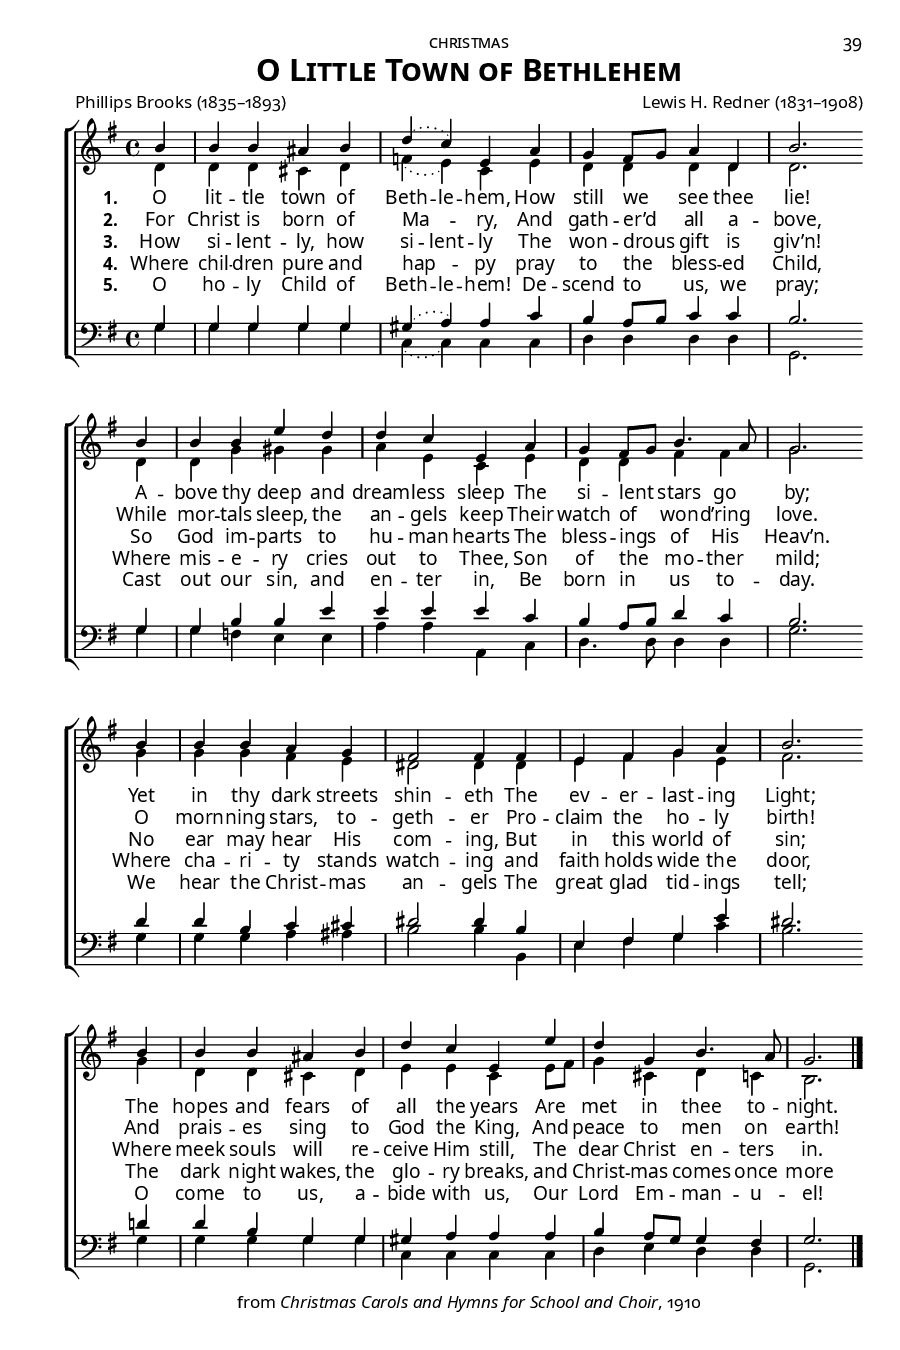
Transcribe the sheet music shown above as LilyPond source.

\version "2.14.2"
\include "util.ly"
\header {
  title = \markup{\override #'(font-name . "Garamond Premier Pro Semibold"){ \abs-fontsize #15 \smallCapsOldStyle"O Little Town of Bethlehem"}}
  poet = \markup\oldStyleNum"Phillips Brooks (1835–1893)"
  composer = \markup\oldStyleNum"Lewis H. Redner (1831–1908)"
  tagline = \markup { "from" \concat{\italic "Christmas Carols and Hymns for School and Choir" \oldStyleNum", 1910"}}
}
\paper {
  paper-height = 9\in
  paper-width = 6\in
  indent = 0\in
  %system-system-spacing = #'((basic-distance . 10) (padding . 0))
  %system-system-spacing =
  %  #'((basic-distance . 0)
  %     (minimum-distance . 0)
  %     (padding . -0.35)
  %     (stretchability . 100))
  ragged-last-bottom = ##f
  ragged-bottom = ##f
  two-sided = ##t
  inner-margin = 0.5\in
  outer-margin = 0.25\in
  top-margin = 0.25\in
  bottom-margin = 0.25\in
  first-page-number = #039
  print-first-page-number = ##t
  headerLine = \markup{\override #'(font-name . "Garamond Premier Pro") \smallCapsOldStyle"christmas"}
  oddHeaderMarkup = \markup\fill-line{
     \override #'(font-name . "Garamond Premier Pro")\abs-fontsize #8.5
     \combine 
        \fill-line{"" \on-the-fly #print-page-number-check-first
        \oldStylePageNum""
        }
        \fill-line{\headerLine}
  }
  evenHeaderMarkup = \markup {
     \override #'(font-name . "Garamond Premier Pro")\abs-fontsize #8.5
     \combine
        \on-the-fly #print-page-number-check-first
        \oldStylePageNum""
        \fill-line{\headerLine}
  }
}
#(set-global-staff-size 15) \paper{ #(define fonts (make-pango-font-tree "GoudyOlSt BT" "Garamond Premier Pro" "Garamond Premier Pro" (/ 15 20))) }
global = {
  \key g \major
  \time 4/4
  \autoBeamOff
  \override DynamicLineSpanner #'staff-padding = #0.0
  \override DynamicLineSpanner #'Y-extent = #'(-1 . 1)
}

sopMusic = \relative c'' {
  \partial 4 b4 |
  b b ais b |
  \slurDotted d( c) e, a |
  \slurSolid g fis8[ g] a4 d, |
  b'2. \bar""\break b4 |
  
  b b e d |
  d c e, a |
  g fis8[ g] b4. a8 |
  g2. \bar""\break b4 |
  
  b b a g |
  fis2 fis4 fis |
  e fis g a |
  b2. \bar""\break b4 |
  
  b b ais b |
  d c e, e' |
  d g, b4. a8 |
  \partial 4*3 g2. \bar "|."
}
sopWords = \lyricmode {
  
}

altoMusic = \relative c' {
  d4 |
  d d cis d |
  \slurDotted f( e) c e |
  d d d d |
  d2. d4 |
  
  d g gis gis |
  a e c e |
  d d fis fis |
  g2. g4 |
  
  g g fis e |
  dis2 dis4 dis |
  e fis g e |
  fis2. g4 |
  
  d d cis d |
  \slurSolid e e c e8[ fis] |
  g4 cis, d4 c |
  b2. \bar "|."
}
altoWords = \lyricmode {
  \dropLyricsIX
  \set stanza = #"1. "
  \set ignoreMelismata = ##t
  O lit -- tle town of Beth -- le -- hem,
  How still we _ see thee lie!
  A -- bove thy deep and dream -- less sleep
  The si -- lent _ \set associatedVoice = "altos" stars go by; \unset associatedVoice
  Yet in thy dark streets shin -- eth
  The ev -- er -- last -- ing Light;
  The hopes and fears of all the years
  Are met in \set associatedVoice = "altos" thee to -- night.
}
altoWordsII = \lyricmode {
  \dropLyricsIX
  \set stanza = #"2. "
  \set ignoreMelismata = ##t
  For Christ is born of Ma -- _ ry,
  And gath -- er’d _ all a -- bove,
  While mor -- tals sleep, the an -- gels keep
  Their watch of _ \set associatedVoice = "altos" won -- d’ring love. \unset associatedVoice
  O morn -- ning stars, to -- geth -- er
  Pro -- claim the ho -- ly birth!
  And prais -- es sing to God the King,
  And peace to \set associatedVoice = "altos" men on earth!
}
altoWordsIII = \lyricmode {
  \dropLyricsIX
  \set stanza = #"3. "
  \set ignoreMelismata = ##t
  How si -- lent -- ly, how si -- lent -- ly
  The won -- drous _ gift is giv’n!
  So God im -- parts to hu -- man hearts
  The bless -- ings _ \set associatedVoice = "altos" of His Heav’n. \unset associatedVoice
  No ear may hear His com -- ing,
  But in this world of sin;
  Where meek souls will re -- ceive Him still,
  The dear Christ \set associatedVoice = "altos" en -- ters in.
}
altoWordsIV = \lyricmode {
  \dropLyricsIX
  \set stanza = #"4. "
  \set ignoreMelismata = ##t
  Where chil -- dren pure and hap -- _ py
    pray to the _ bless -- ed Child,
  Where mis -- e -- ry cries out to Thee,
    Son of the _ \set associatedVoice = "altos" mo -- ther mild; \unset associatedVoice
  Where cha -- ri -- ty stands watch -- ing
    and faith holds wide the door,
  The dark night wakes, the glo -- ry breaks,
    and Christ -- \set associatedVoice = "altos" mas comes once more
}
altoWordsV = \lyricmode {
  \dropLyricsIX
\set ignoreMelismata = ##t
  \set stanza = #"5. "
  O ho -- ly Child of Beth -- le -- hem!
  De -- scend to _ us, we pray;
  Cast out our sin, and en -- ter in,
  Be born in _ \set associatedVoice = "altos" us to -- day. \unset associatedVoice
  We hear the Christ -- mas an -- gels
  The great glad tid -- ings tell;
  O come to us, a -- bide with us,
  Our Lord \set associatedVoice = "altos" Em -- man -- u -- el!
}

tenorMusic = \relative c' {
  g4 |
  g g g g |
  \slurDotted gis( a) a c |
  \slurSolid b a8[ b] c4 c |
  b2. g4 |
  
  g b b e |
  e e e c |
  b a8[ b] d4 c |
  b2. d4 |
  
  d b c cis |
  dis2 dis4 b |
  e, fis g e' |
  dis2. d4 |
  
  d b g g |
  gis a a a |
  b a8[ g] g4 fis |
  g2. \bar "|."
}
tenorWords = \lyricmode {

}

bassMusic = \relative c' {
  g4 |
  g g g g |
  \slurDotted c,( c) c c |
  d d d d |
  g,2. g'4 |
  
  g f e e |
  a a a, c |
  d4. d8 d4 d |
  g2. g4 |
  
  g g a ais | 
  b2 b4 b, |
  e fis g c |
  b2. g4 |
  
  g g g g |
  c, c c c |
  d e d4 d |
  g,2. \bar "|."
}
bassWords = \lyricmode {

}

\score {
  <<
   \new ChoirStaff <<
%    \new Lyrics = sopranos \with { \override VerticalAxisGroup #'nonstaff-relatedstaff-spacing = #'((basic-distance . 1)) }
    \new Staff = women <<
      \new Voice = "sopranos" { \voiceOne << \global \sopMusic >> }
      \new Voice = "altos" { \voiceTwo << \global \altoMusic >> }
    >>
    \new Lyrics \with { alignAboveContext = #"women" } \lyricsto "sopranos" \sopWords
    \new Lyrics = "altosV"  \with { alignBelowContext = #"women" } \lyricsto "sopranos" \altoWordsV
    \new Lyrics = "altosIV"  \with { alignBelowContext = #"women" } \lyricsto "sopranos" \altoWordsIV
    \new Lyrics = "altosIII"  \with { alignBelowContext = #"women" } \lyricsto "sopranos" \altoWordsIII
    \new Lyrics = "altosII"  \with { alignBelowContext = #"women" } \lyricsto "sopranos" \altoWordsII
    \new Lyrics = "altos"  \with { alignBelowContext = #"women" \override VerticalAxisGroup #'nonstaff-relatedstaff-spacing = #'((padding . -0.5)) } \lyricsto "sopranos" \altoWords
   \new Staff = men <<
      \clef bass
      \new Voice = "tenors" { \voiceOne << \global \tenorMusic >> }
      \new Voice = "basses" { \voiceTwo << \global \bassMusic >> }
    >>
    \new Lyrics \with { alignAboveContext = #"men" \override VerticalAxisGroup #'nonstaff-relatedstaff-spacing = #'((basic-distance . 1)) } \lyricsto "tenors" \tenorWords
    \new Lyrics \with { alignBelowContext = #"men" \override VerticalAxisGroup #'nonstaff-relatedstaff-spacing = #'((basic-distance . 1)) } \lyricsto "basses" \bassWords
  >>
%    \new PianoStaff << \new Staff { \new Voice { \pianoRH } } \new Staff { \clef "bass" \pianoLH } >>
  >>
  \layout {
    \context {
      \Score
      %\override SpacingSpanner #'base-shortest-duration = #(ly:make-moment 1 8)
      %\override SpacingSpanner #'common-shortest-duration = #(ly:make-moment 1 4)
    }
    \context {
      % Remove all empty staves
      % \Staff \RemoveEmptyStaves \override VerticalAxisGroup #'remove-first = ##t
    }
    \context {
      \Lyrics
      \override LyricText #'X-offset = #center-on-word
    }
  }
  \midi {
    \tempo 4 = 95
    \set Staff.midiInstrument = "flute"
  
    \context {
      \Voice
      \remove "Dynamic_performer"
    }
  }
}
